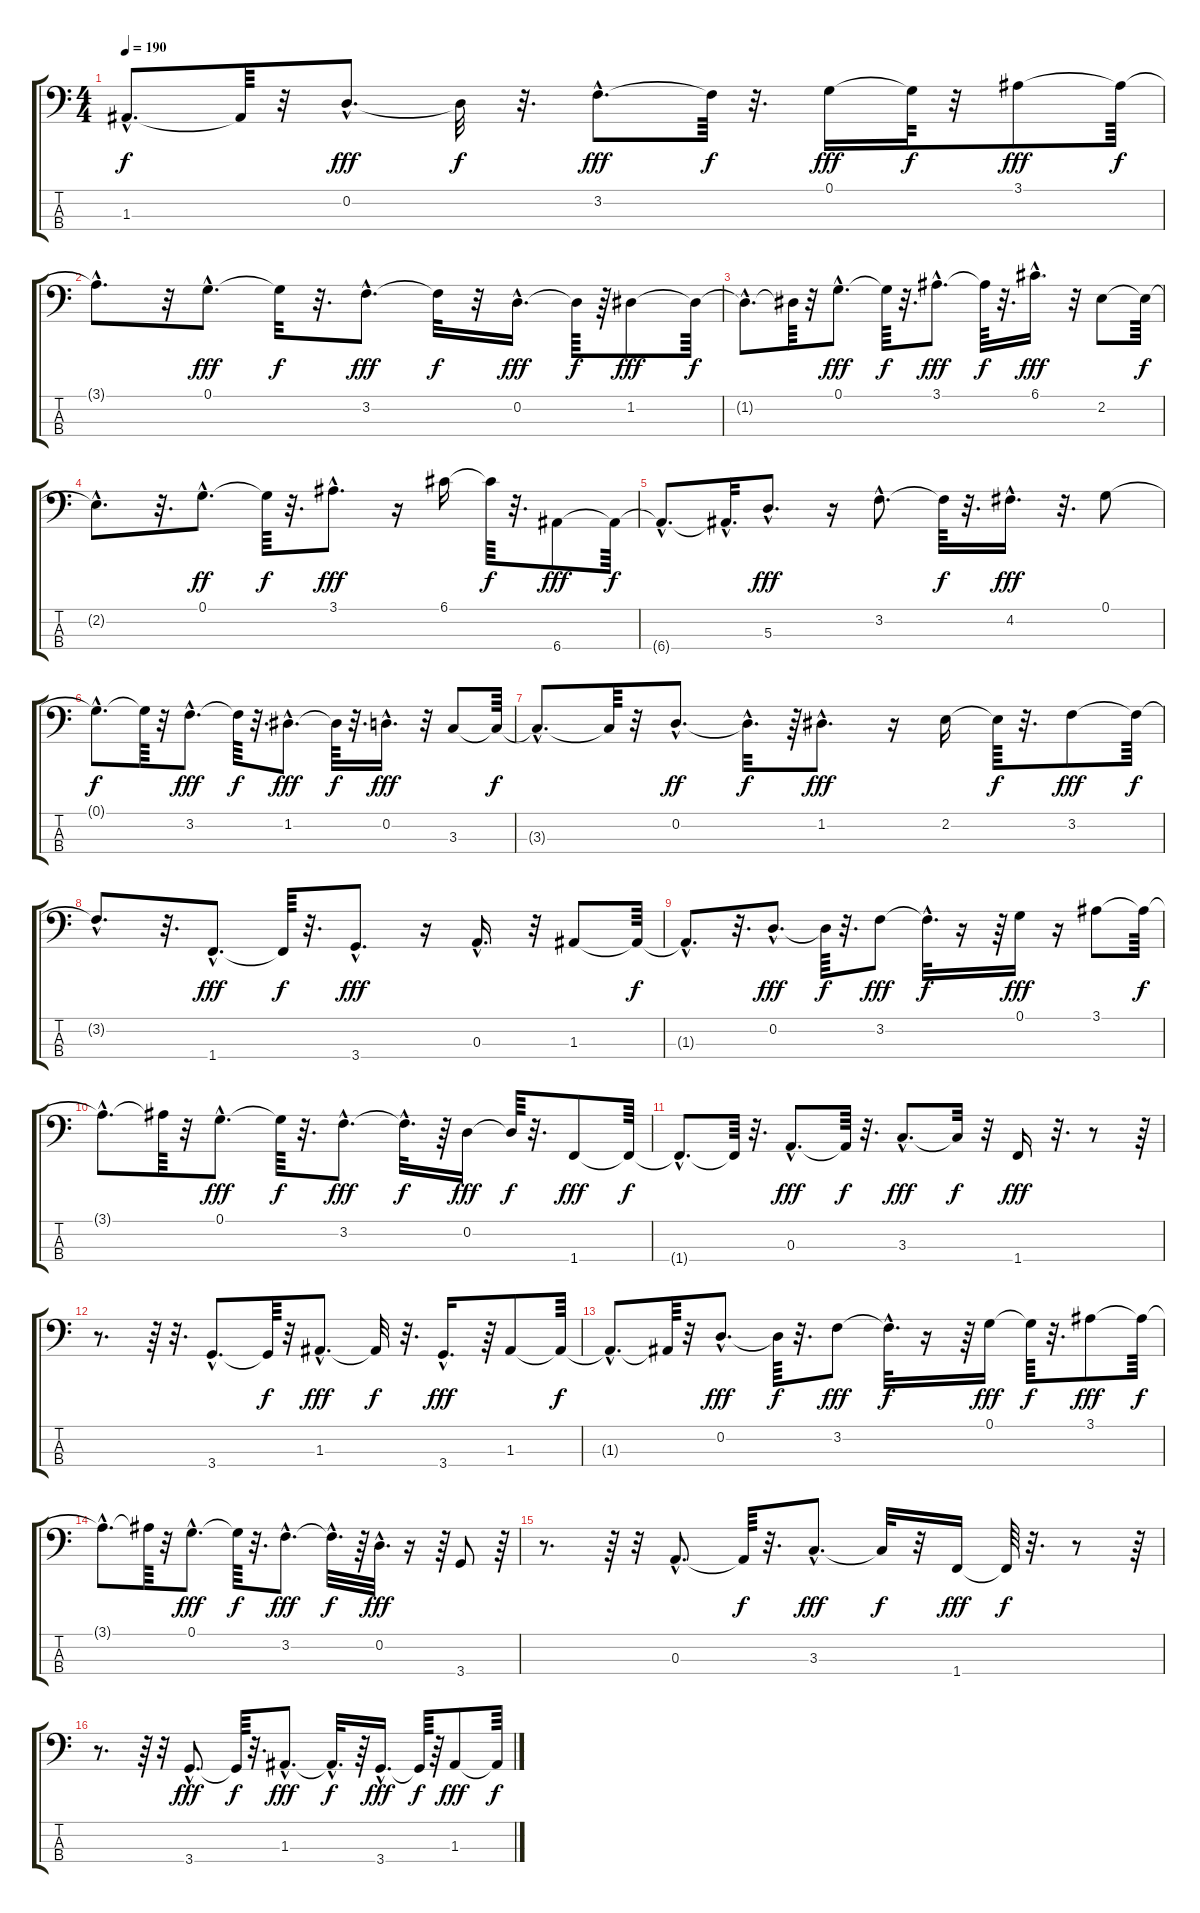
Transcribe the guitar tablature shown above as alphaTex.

\track "" {instrument electricbassfinger}
\staff {score tabs}
\tuning (G2 D2 A1 E1) {hide}
\ts (4 4)
\tempo 190
\clef f4
\ks c
1.3{hac t}.8{d dy f} 1.3{t}.64 r.32 0.2{hac}.8{d dy fff} 0.2{t}.32{dy f} r.32{d} 3.2{hac}.8{d dy fff} 3.2{t}.64{dy f} r.32{d} 0.1.16{dy fff} 0.1{t}.64{dy f} r.32 3.1.8{dy fff} 3.1{t}.64{dy f} |
3.1{hac t}.8{d} r.32 0.1{hac}.8{d dy fff} 0.1{t}.32{dy f} r.32{d} 3.2{hac}.8{d dy fff} 3.2{t}.32{dy f} r.32 0.2{hac}.16{d dy fff} 0.2{t}.64{dy f} r.64 1.2.8{dy fff} 1.2{t}.64{dy f} |
1.2{hac t}.8{d} 1.2{t}.64 r.32 0.1{hac}.8{d dy fff} 0.1{t}.64{dy f} r.32{d} 3.1{hac}.8{d dy fff} 3.1{t}.64{dy f} r.32{d} 6.1{hac}.16{d dy fff} r.32 2.2.8 2.2{t}.64{dy f} |
2.2{hac t}.8{d} r.32{d} 0.1{hac}.8{d dy ff} 0.1{t}.64{dy f} r.32{d} 3.1{hac}.8{d dy fff} r.16 6.1.16 6.1{t}.64{dy f} r.32{d} 6.4.8{dy fff} 6.4{t}.64{dy f} |
6.4{hac t}.8{d} 6.4{hac t}.32{d} 5.3{hac}.8{d dy fff} r.16 3.2{hac}.8{d} 3.2{t}.64{dy f} r.32{d} 4.2{hac}.16{d dy fff} r.32{d} 0.1.8 |
0.1{hac t}.8{d dy f} 0.1{t}.64 r.32 3.2{hac}.8{d dy fff} 3.2{t}.64{dy f} r.32{d} 1.2{hac}.8{d dy fff} 1.2{t}.64{dy f} r.32{d} 0.2{hac}.16{d dy fff} r.32 3.3.8 3.3{t}.64{dy f} |
3.3{hac t}.8{d} 3.3{t}.64 r.32 0.2{hac}.8{d dy ff} 0.2{hac t}.32{d dy f} r.64 1.2{hac}.8{d dy fff} r.16 2.2.16 2.2{t}.64{dy f} r.32{d} 3.2.8{dy fff} 3.2{t}.64{dy f} |
3.2{hac t}.8{d} r.32{d} 1.4{hac}.8{d dy fff} 1.4{t}.64{dy f} r.32{d} 3.4{hac}.8{d dy fff} r.16 0.3{hac}.16{d} r.32 1.3.8 1.3{t}.64{dy f} |
1.3{hac t}.8{d} r.32{d} 0.2{hac}.8{d dy fff} 0.2{t}.64{dy f} r.32{d} 3.2.8{dy fff} 3.2{hac t}.32{d dy f} r.16 r.64 0.1.16{dy fff} r.16 3.1.8 3.1{t}.64{dy f} |
3.1{hac t}.8{d} 3.1{t}.64 r.32 0.1{hac}.8{d dy fff} 0.1{t}.64{dy f} r.32{d} 3.2{hac}.8{d dy fff} 3.2{hac t}.32{d dy f} r.64 0.2.16{dy fff} 0.2{t}.64{dy f} r.32{d} 1.4.8{dy fff} 1.4{t}.64{dy f} |
1.4{hac t}.8{d} 1.4{t}.64 r.32{d} 0.3{hac}.8{d dy fff} 0.3{t}.64{dy f} r.32{d} 3.3{hac}.8{d dy fff} 3.3{t}.32{dy f} r.32 1.4.16{dy fff} r.32{d} r.8 r.64 |
r.8{d} r.64 r.32{d} 3.4{hac}.8{d} 3.4{t}.64{dy f} r.32 1.3{hac}.8{d dy fff} 1.3{t}.32{dy f} r.32{d} 3.4{hac}.16{d dy fff} r.64 1.3.8 1.3{t}.64{dy f} |
1.3{hac t}.8{d} 1.3{t}.64 r.32 0.2{hac}.8{d dy fff} 0.2{t}.64{dy f} r.32{d} 3.2.8{dy fff} 3.2{hac t}.32{d dy f} r.16 r.64 0.1.16{dy fff} 0.1{t}.64{dy f} r.32{d} 3.1.8{dy fff} 3.1{t}.64{dy f} |
3.1{hac t}.8{d} 3.1{t}.64 r.32 0.1{hac}.8{d dy fff} 0.1{t}.64{dy f} r.32{d} 3.2{hac}.8{d dy fff} 3.2{hac t}.32{d dy f} r.64 0.2{hac}.32{d dy fff} r.16 r.64 3.4.8 r.64 |
r.8{d} r.64 r.32 0.3{hac}.8{d} 0.3{t}.64{dy f} r.32{d} 3.3{hac}.8{d dy fff} 3.3{t}.32{dy f} r.32 1.4.16{dy fff} 1.4{t}.64{dy f} r.32{d} r.8 r.64 |
r.8{d} r.64 r.32 3.4{hac}.8{d dy fff} 3.4{t}.64{dy f} r.32{d} 1.3{hac}.8{d dy fff} 1.3{hac t}.32{d dy f} r.64 3.4{hac}.16{d dy fff} 3.4{t}.64{dy f} r.64 1.3.8{dy fff} 1.3{t}.64{dy f}
